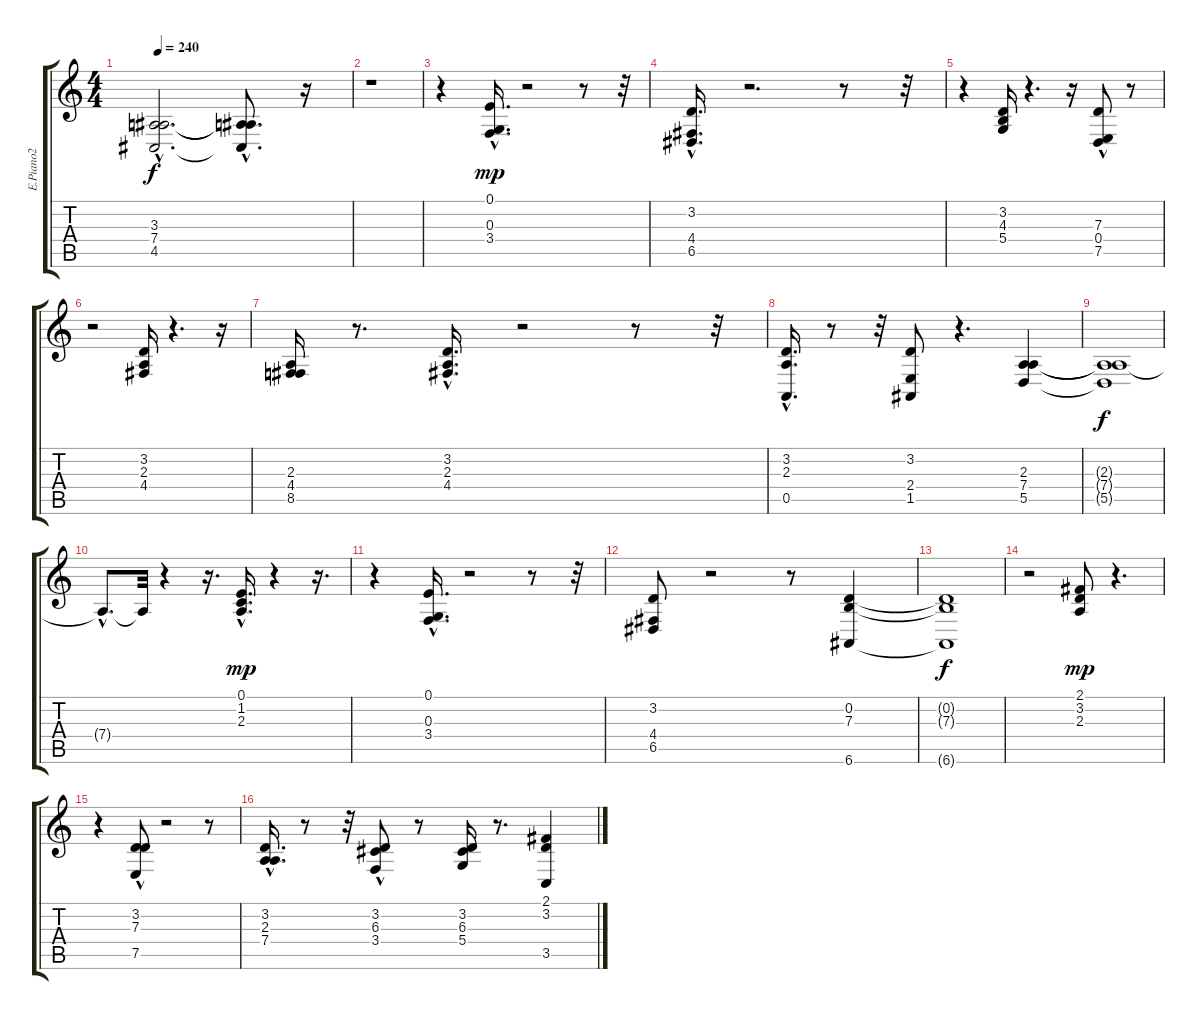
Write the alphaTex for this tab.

\track ("E.Piano2" "E.Piano2") {instrument electricpiano1}
\staff {score tabs}
\tuning (E4 B3 G3 D3 A2 E2) {hide}
\ts (4 4)
\tempo 240
\clef g2
\ks c
(3.3{hac t} 7.4{hac t} 4.5{hac t}).2{d dy f} (3.3{hac t} 7.4{t} 4.5{hac t}).8{d} r.16 |
r.1 |
r.4 (0.1{hac} 0.3 3.4{hac}).16{d dy mp} r.2 r.8 r.32 |
(3.2{hac} 4.4 6.5).16{d} r.2{d} r.8 r.32 |
r.4 (3.2 4.3 5.4).16 r.4{d} r.16 (7.3 0.4{hac} 7.5{hac}).8 r.8 |
r.2 (3.2 2.3 4.4).16 r.4{d} r.16 |
(2.3 4.4 8.5).16 r.8{d} (3.2{hac} 2.3 4.4{hac}).16{d} r.2 r.8 r.32 |
(3.2{hac} 2.3 0.5).16{d} r.8 r.32 (3.2 2.4 1.5).8 r.4{d} (2.3 7.4 5.5).4 |
(2.3{t} 7.4{t} 5.5{t}).1{dy f} |
7.4{hac t}.8{d} 7.4{t}.32 r.4 r.16{d} (0.1{hac} 1.2{hac} 2.3).16{d dy mp} r.4 r.16{d} |
r.4 (0.1{hac} 0.3{hac} 3.4{hac}).16{d} r.2 r.8 r.32 |
(3.2 4.4 6.5).8 r.2 r.8 (0.2 7.3 6.6).4 |
(0.2{t} 7.3{t} 6.6{t}).1{dy f} |
r.2 (2.1 3.2 2.3).8{dy mp} r.4{d} |
r.4 (3.2 7.3 7.5{hac}).8 r.2 r.8 |
(3.2 2.3 7.4{hac}).16{d} r.8 r.32 (3.2{hac} 6.3 3.4).8 r.8 (3.2 6.3 5.4).16 r.8{d} (2.1 3.2 3.5).4
